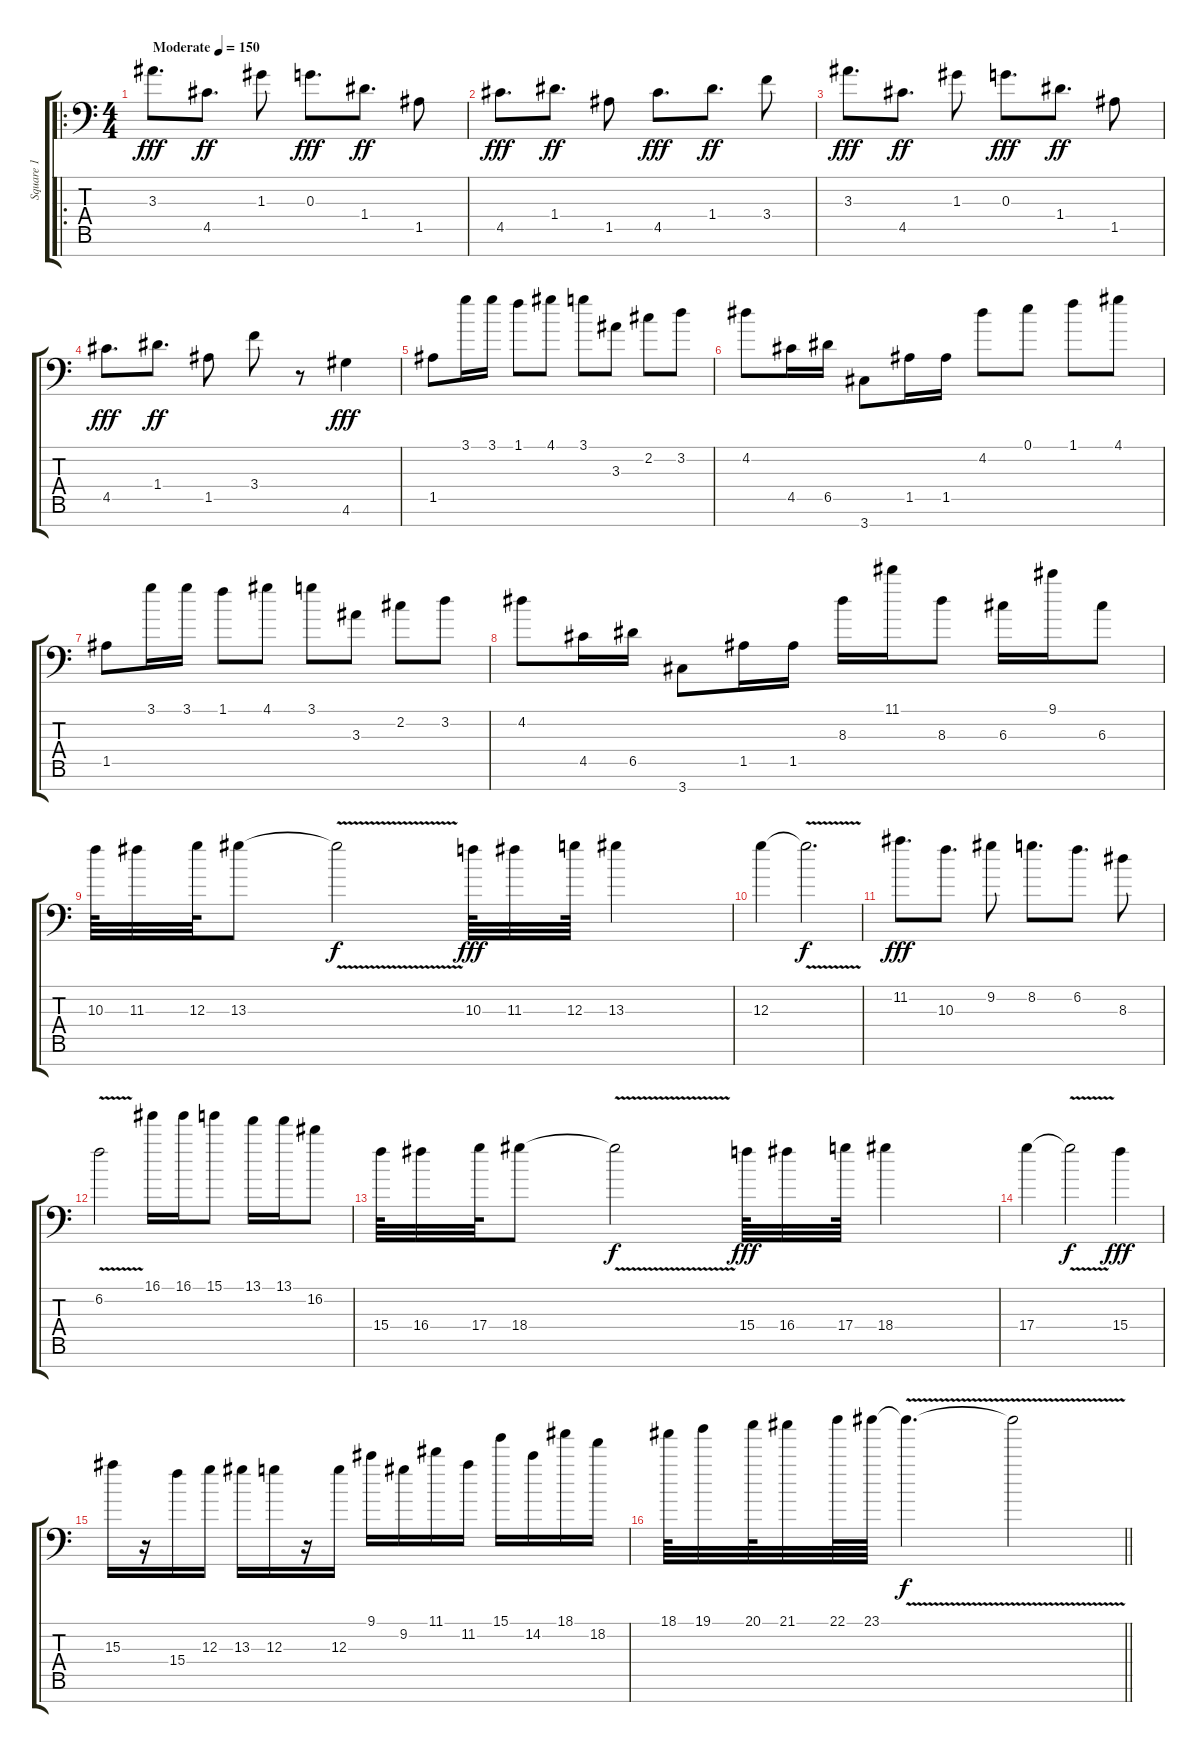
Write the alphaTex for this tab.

\track ("Square 1" "Square 1") {instrument electricguitarjazz}
\staff {score tabs}
\tuning (E4 B3 G3 D3 A2 E2 Bb1) {hide}
\ro
\ts (4 4)
\tempo (150 "Moderate")
\clef f4
\ks c
3.3.8{d dy fff instrument electricguitarjazz} 4.5.8{d dy ff} 1.3.8 0.3.8{d dy fff} 1.4.8{d dy ff} 1.5.8 |
4.5.8{d dy fff} 1.4.8{d dy ff} 1.5.8 4.5.8{d dy fff} 1.4.8{d dy ff} 3.4.8 |
3.3.8{d dy fff} 4.5.8{d dy ff} 1.3.8 0.3.8{d dy fff} 1.4.8{d dy ff} 1.5.8 |
4.5.8{d dy fff} 1.4.8{d dy ff} 1.5.8 3.4.8 r.8 4.6.4{dy fff} |
1.5.8 3.1.16 3.1.16 1.1.8 4.1.8 3.1.8 3.3.8 2.2.8 3.2.8 |
4.2.8 4.5.16 6.5.16 3.7.8 1.5.16 1.5.16 4.2.8 0.1.8 1.1.8 4.1.8 |
1.5.8 3.1.16 3.1.16 1.1.8 4.1.8 3.1.8 3.3.8 2.2.8 3.2.8 |
4.2.8 4.5.16 6.5.16 3.7.8 1.5.16 1.5.16 8.3.16 11.1.16 8.3.8 6.3.16 9.1.16 6.3.8 |
10.3.64 11.3.32 12.3.64 13.3.8 13.3{v t}.2{dy f} 10.3.64{dy fff} 11.3.32 12.3.64 13.3.4 |
12.3.4 12.3{v t}.2{d dy f} |
11.2.8{d dy fff} 10.3.8{d} 9.2.8 8.2.8{d} 6.2.8{d} 8.3.8 |
6.2{v}.2 16.1.16 16.1.16 15.1.8 13.1.16 13.1.16 16.2.8 |
15.4.64 16.4.32 17.4.64 18.4.8 18.4{v t}.2{dy f} 15.4.64{dy fff} 16.4.32 17.4.64 18.4.4 |
17.4.4 17.4{v t}.2{dy f} 15.4.4{dy fff} |
15.3.16 r.16 15.4.16 12.3.16 13.3.16 12.3.16 r.16 12.3.16 9.1.16 9.2.16 11.1.16 11.2.16 15.1.16 14.2.16 18.1.16 18.2.16 |
\barLineRight lightlight
18.1.64 19.1.32 20.1.64 21.1.32 22.1.64 23.1.64 23.1{v t}.4{d dy f} 23.1{t}.2
